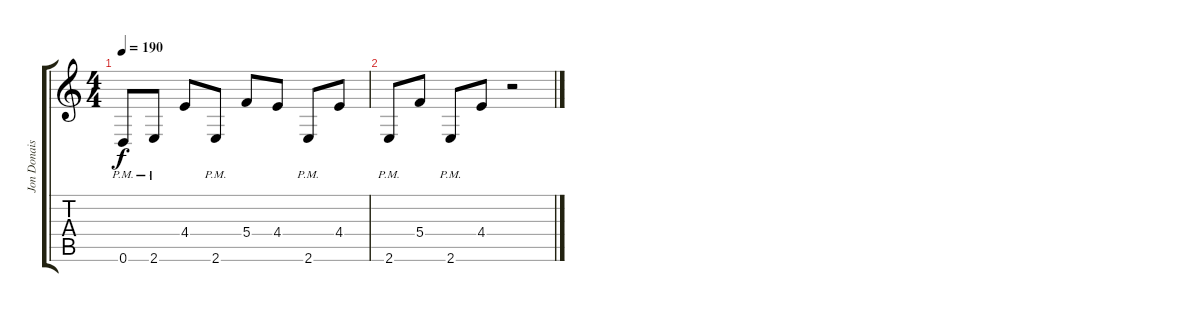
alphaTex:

\track ("Jon Donais" "Jon Donais") {instrument distortionguitar}
\staff {score tabs}
\tuning (D4 A3 F3 C3 G2 D2) {hide}
\ts (4 4)
\tempo 190
\clef g2
\ks c
0.6{pm}.8{dy f} 2.6{pm}.8 4.4.8 2.6{pm}.8 5.4.8 4.4.8 2.6{pm}.8 4.4.8 |
2.6{pm}.8 5.4.8 2.6{pm}.8 4.4.8 r.2
